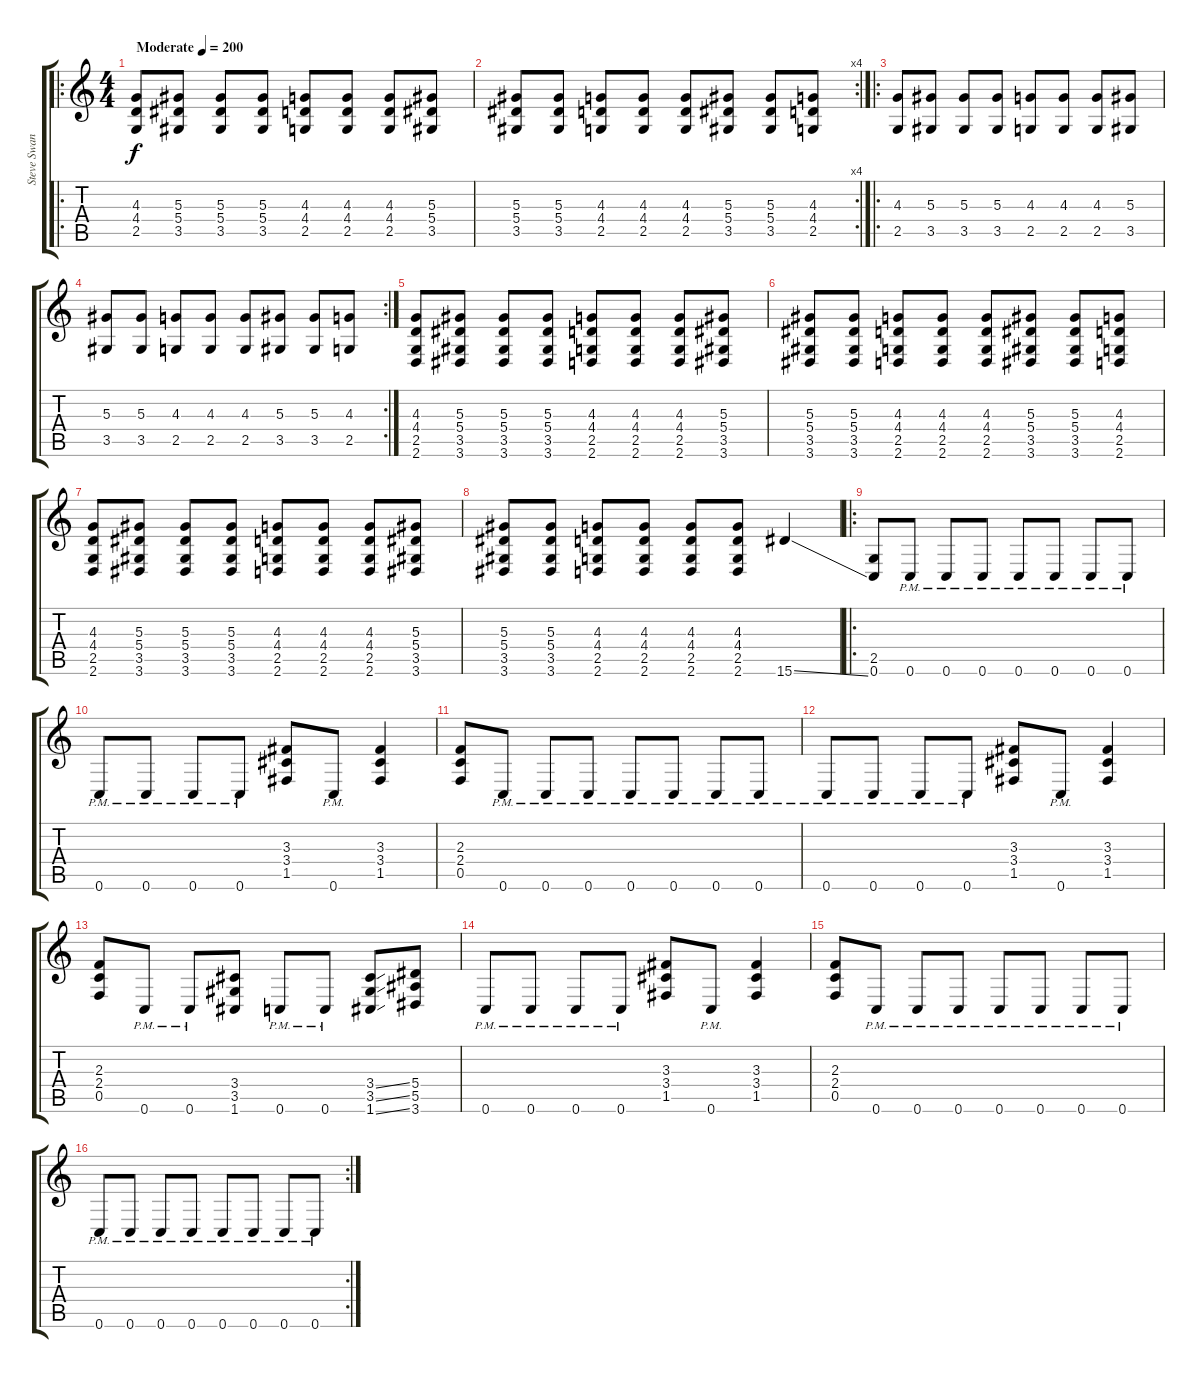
\track ("Steve Swanson" "Steve Swan") {instrument distortionguitar}
\staff {score tabs}
\tuning (C4 G3 Eb3 Bb2 F2 C2) {hide}
\ro
\ts (4 4)
\tempo (200 "Moderate")
\clef g2
\ks c
(4.3 4.4 2.5).8{dy f instrument distortionguitar} (5.3 5.4 3.5).8 (5.3 5.4 3.5).8 (5.3 5.4 3.5).8 (4.3 4.4 2.5).8 (4.3 4.4 2.5).8 (4.3 4.4 2.5).8 (5.3 5.4 3.5).8 |
\rc 4
(5.3 5.4 3.5).8 (5.3 5.4 3.5).8 (4.3 4.4 2.5).8 (4.3 4.4 2.5).8 (4.3 4.4 2.5).8 (5.3 5.4 3.5).8 (5.3 5.4 3.5).8 (4.3 4.4 2.5).8 |
\ro
(4.3 2.5).8 (5.3 3.5).8 (5.3 3.5).8 (5.3 3.5).8 (4.3 2.5).8 (4.3 2.5).8 (4.3 2.5).8 (5.3 3.5).8 |
\rc 2
(5.3 3.5).8 (5.3 3.5).8 (4.3 2.5).8 (4.3 2.5).8 (4.3 2.5).8 (5.3 3.5).8 (5.3 3.5).8 (4.3 2.5).8 |
(4.3 4.4 2.5 2.6).8 (5.3 5.4 3.5 3.6).8 (5.3 5.4 3.5 3.6).8 (5.3 5.4 3.5 3.6).8 (4.3 4.4 2.5 2.6).8 (4.3 4.4 2.5 2.6).8 (4.3 4.4 2.5 2.6).8 (5.3 5.4 3.5 3.6).8 |
(5.3 5.4 3.5 3.6).8 (5.3 5.4 3.5 3.6).8 (4.3 4.4 2.5 2.6).8 (4.3 4.4 2.5 2.6).8 (4.3 4.4 2.5 2.6).8 (5.3 5.4 3.5 3.6).8 (5.3 5.4 3.5 3.6).8 (4.3 4.4 2.5 2.6).8 |
(4.3 4.4 2.5 2.6).8 (5.3 5.4 3.5 3.6).8 (5.3 5.4 3.5 3.6).8 (5.3 5.4 3.5 3.6).8 (4.3 4.4 2.5 2.6).8 (4.3 4.4 2.5 2.6).8 (4.3 4.4 2.5 2.6).8 (5.3 5.4 3.5 3.6).8 |
(5.3 5.4 3.5 3.6).8 (5.3 5.4 3.5 3.6).8 (4.3 4.4 2.5 2.6).8 (4.3 4.4 2.5 2.6).8 (4.3 4.4 2.5 2.6).8 (4.3 4.4 2.5 2.6).8 15.6{ss}.4 |
\ro
(2.5 0.6).8 0.6{pm}.8 0.6{pm}.8 0.6{pm}.8 0.6{pm}.8 0.6{pm}.8 0.6{pm}.8 0.6{pm}.8 |
0.6{pm}.8 0.6{pm}.8 0.6{pm}.8 0.6{pm}.8 (3.3 3.4 1.5).8 0.6{pm}.8 (3.3 3.4 1.5).4 |
(2.3 2.4 0.5).8 0.6{pm}.8 0.6{pm}.8 0.6{pm}.8 0.6{pm}.8 0.6{pm}.8 0.6{pm}.8 0.6{pm}.8 |
0.6{pm}.8 0.6{pm}.8 0.6{pm}.8 0.6{pm}.8 (3.3 3.4 1.5).8 0.6{pm}.8 (3.3 3.4 1.5).4 |
(2.3 2.4 0.5).8 0.6{pm}.8 0.6{pm}.8 (3.4 3.5 1.6).8 0.6{pm}.8 0.6{pm}.8 (3.4{ss} 3.5{ss} 1.6{ss}).8 (5.4 5.5 3.6).8 |
0.6{pm}.8 0.6{pm}.8 0.6{pm}.8 0.6{pm}.8 (3.3 3.4 1.5).8 0.6{pm}.8 (3.3 3.4 1.5).4 |
(2.3 2.4 0.5).8 0.6{pm}.8 0.6{pm}.8 0.6{pm}.8 0.6{pm}.8 0.6{pm}.8 0.6{pm}.8 0.6{pm}.8 |
\rc 2
0.6{pm}.8 0.6{pm}.8 0.6{pm}.8 0.6{pm}.8 0.6{pm}.8 0.6{pm}.8 0.6{pm}.8 0.6{pm}.8
